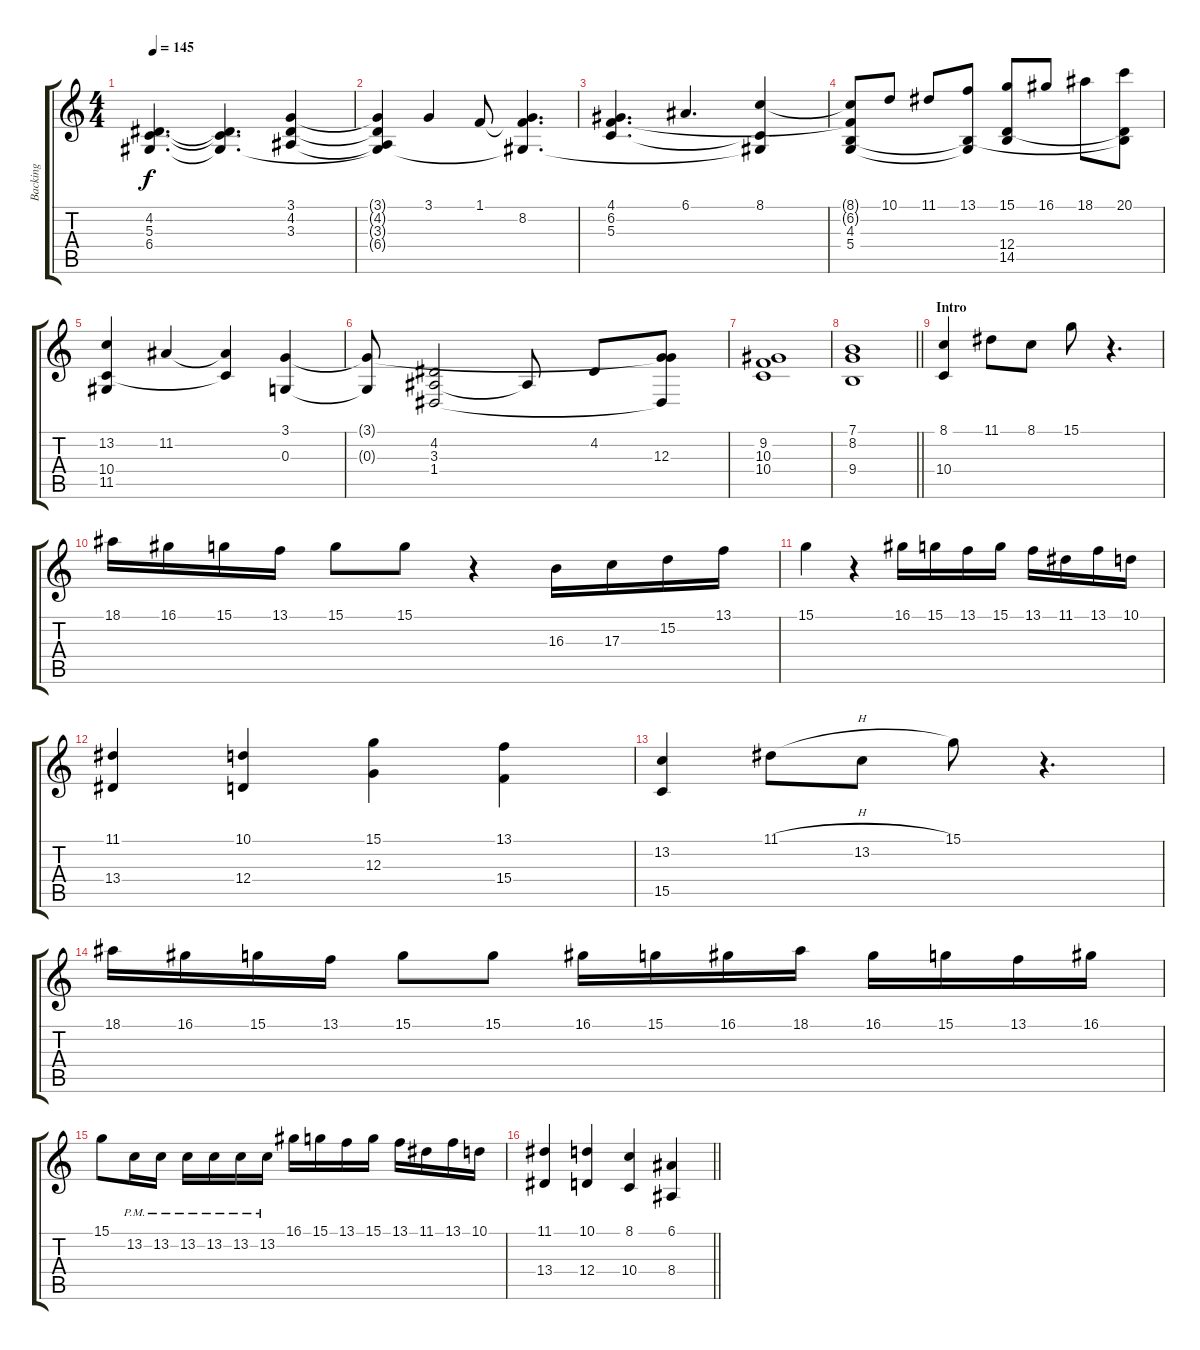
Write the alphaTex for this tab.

\track ("Backing" "Backing") {instrument stringensemble1}
\staff {score tabs}
\tuning (E4 B3 G3 D3 A2 C2) {hide}
\ts (4 4)
\tempo 145
\clef g2
\ks c
(4.2 5.3 6.4).4{d dy f} (4.2{t} 5.3{t} 6.4{t}).4{d} (3.1 4.2 3.3).4 |
(3.1{t} 4.2{t} 3.3{t} 6.4{t}).4 3.1.4 1.1.8 (1.1{t} 8.2 6.4{t}).4{d} |
(4.1 6.2 5.3).4{d} 6.1.4{d} (8.1 5.3{t} 6.4{t}).4 |
(8.1{t} 6.2{t} 4.3 5.4).8 10.1.8 11.1.8 (13.1 4.3{t} 5.4{t}).8 (15.1 12.4 14.5).8 16.1.8 18.1.8 (20.1 4.3{t} 12.4{t}).8 |
(13.2 10.4 11.5).4 11.2.4 (11.2{t} 10.4{t}).4 (3.1 0.3).4 |
(3.1{t} 0.3{t}).8 (4.2 3.3 1.4).2 3.3{t}.8 4.2.8 (3.1{t} 12.3 1.4{t}).8 |
(9.2 10.3 10.4).1 |
\barLineRight lightlight
(7.1 8.2 9.4).1 |
\section ("" "Intro")
(8.1 10.4).4 11.1.8 8.1.8 15.1.8 r.4{d} |
18.1.16 16.1.16 15.1.16 13.1.16 15.1.8 15.1.8 r.4 16.3.16 17.3.16 15.2.16 13.1.16 |
15.1.4 r.4 16.1.16 15.1.16 13.1.16 15.1.16 13.1.16 11.1.16 13.1.16 10.1.16 |
(11.1 13.4).4 (10.1 12.4).4 (15.1 12.3).4 (13.1 15.4).4 |
(13.2 15.5).4 11.1{h}.8 13.2.8 15.1.8 r.4{d} |
18.1.16 16.1.16 15.1.16 13.1.16 15.1.8 15.1.8 16.1.16 15.1.16 16.1.16 18.1.16 16.1.16 15.1.16 13.1.16 16.1.16 |
15.1.8 13.2{pm}.16 13.2{pm}.16 13.2{pm}.16 13.2{pm}.16 13.2{pm}.16 13.2{pm}.16 16.1.16 15.1.16 13.1.16 15.1.16 13.1.16 11.1.16 13.1.16 10.1.16 |
\barLineRight lightlight
(11.1 13.4).4 (10.1 12.4).4 (8.1 10.4).4 (6.1 8.4).4
